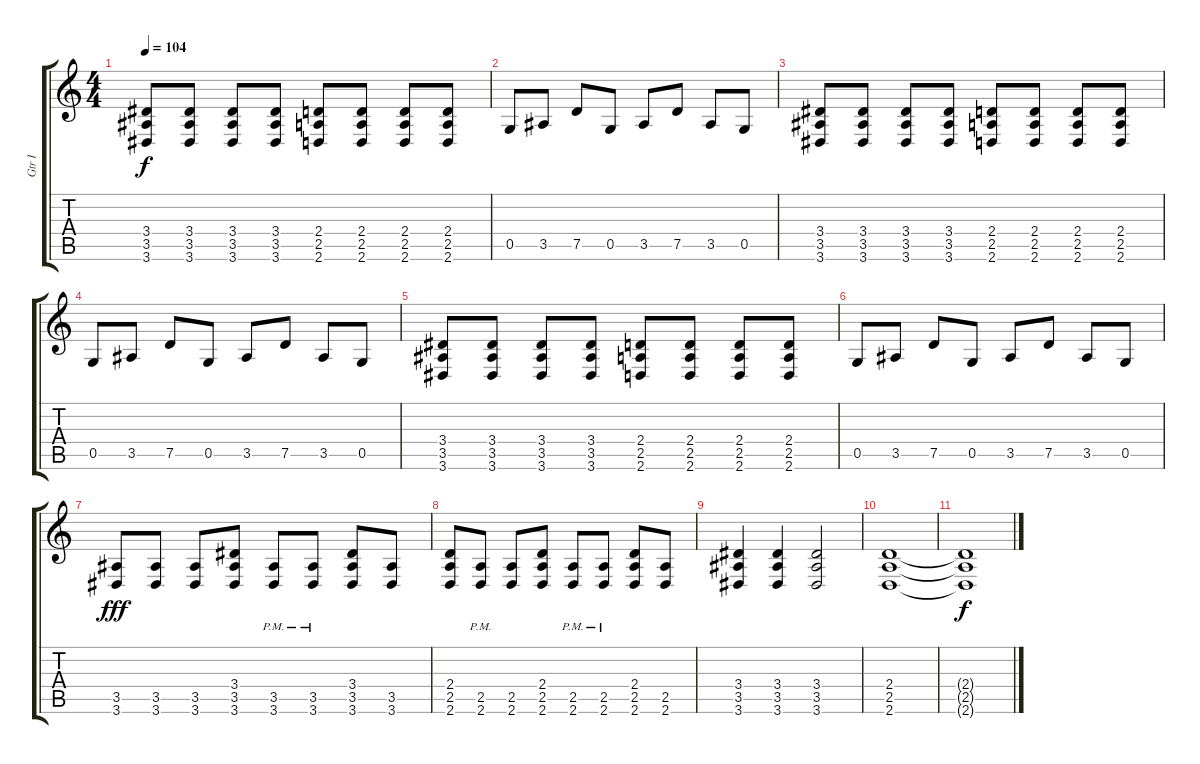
\track ("Gtr I" "Gtr I") {instrument overdrivenguitar}
\staff {score tabs}
\tuning (D4 A3 F3 C3 G2 C2) {hide}
\ts (4 4)
\tempo 104
\clef g2
\ks c
(3.4 3.5 3.6).8{dy f} (3.4 3.5 3.6).8 (3.4 3.5 3.6).8 (3.4 3.5 3.6).8 (2.4 2.5 2.6).8 (2.4 2.5 2.6).8 (2.4 2.5 2.6).8 (2.4 2.5 2.6).8 |
0.5.8 3.5.8 7.5.8 0.5.8 3.5.8 7.5.8 3.5.8 0.5.8 |
(3.4 3.5 3.6).8 (3.4 3.5 3.6).8 (3.4 3.5 3.6).8 (3.4 3.5 3.6).8 (2.4 2.5 2.6).8 (2.4 2.5 2.6).8 (2.4 2.5 2.6).8 (2.4 2.5 2.6).8 |
0.5.8 3.5.8 7.5.8 0.5.8 3.5.8 7.5.8 3.5.8 0.5.8 |
(3.4 3.5 3.6).8 (3.4 3.5 3.6).8 (3.4 3.5 3.6).8 (3.4 3.5 3.6).8 (2.4 2.5 2.6).8 (2.4 2.5 2.6).8 (2.4 2.5 2.6).8 (2.4 2.5 2.6).8 |
0.5.8 3.5.8 7.5.8 0.5.8 3.5.8 7.5.8 3.5.8 0.5.8 |
(3.5 3.6).8{dy fff} (3.5 3.6).8 (3.5 3.6).8 (3.4 3.5 3.6).8 (3.5{pm} 3.6{pm}).8 (3.5{pm} 3.6{pm}).8 (3.4 3.5 3.6).8 (3.5 3.6).8 |
(2.4 2.5 2.6).8 (2.5{pm} 2.6{pm}).8 (2.5 2.6).8 (2.4 2.5 2.6).8 (2.5{pm} 2.6{pm}).8 (2.5{pm} 2.6{pm}).8 (2.4 2.5 2.6).8 (2.5 2.6).8 |
(3.4 3.5 3.6).4 (3.4 3.5 3.6).4 (3.4 3.5 3.6).2 |
(2.4 2.5 2.6).1{volume 0} |
(2.4{t} 2.5{t} 2.6{t}).1{dy f}
